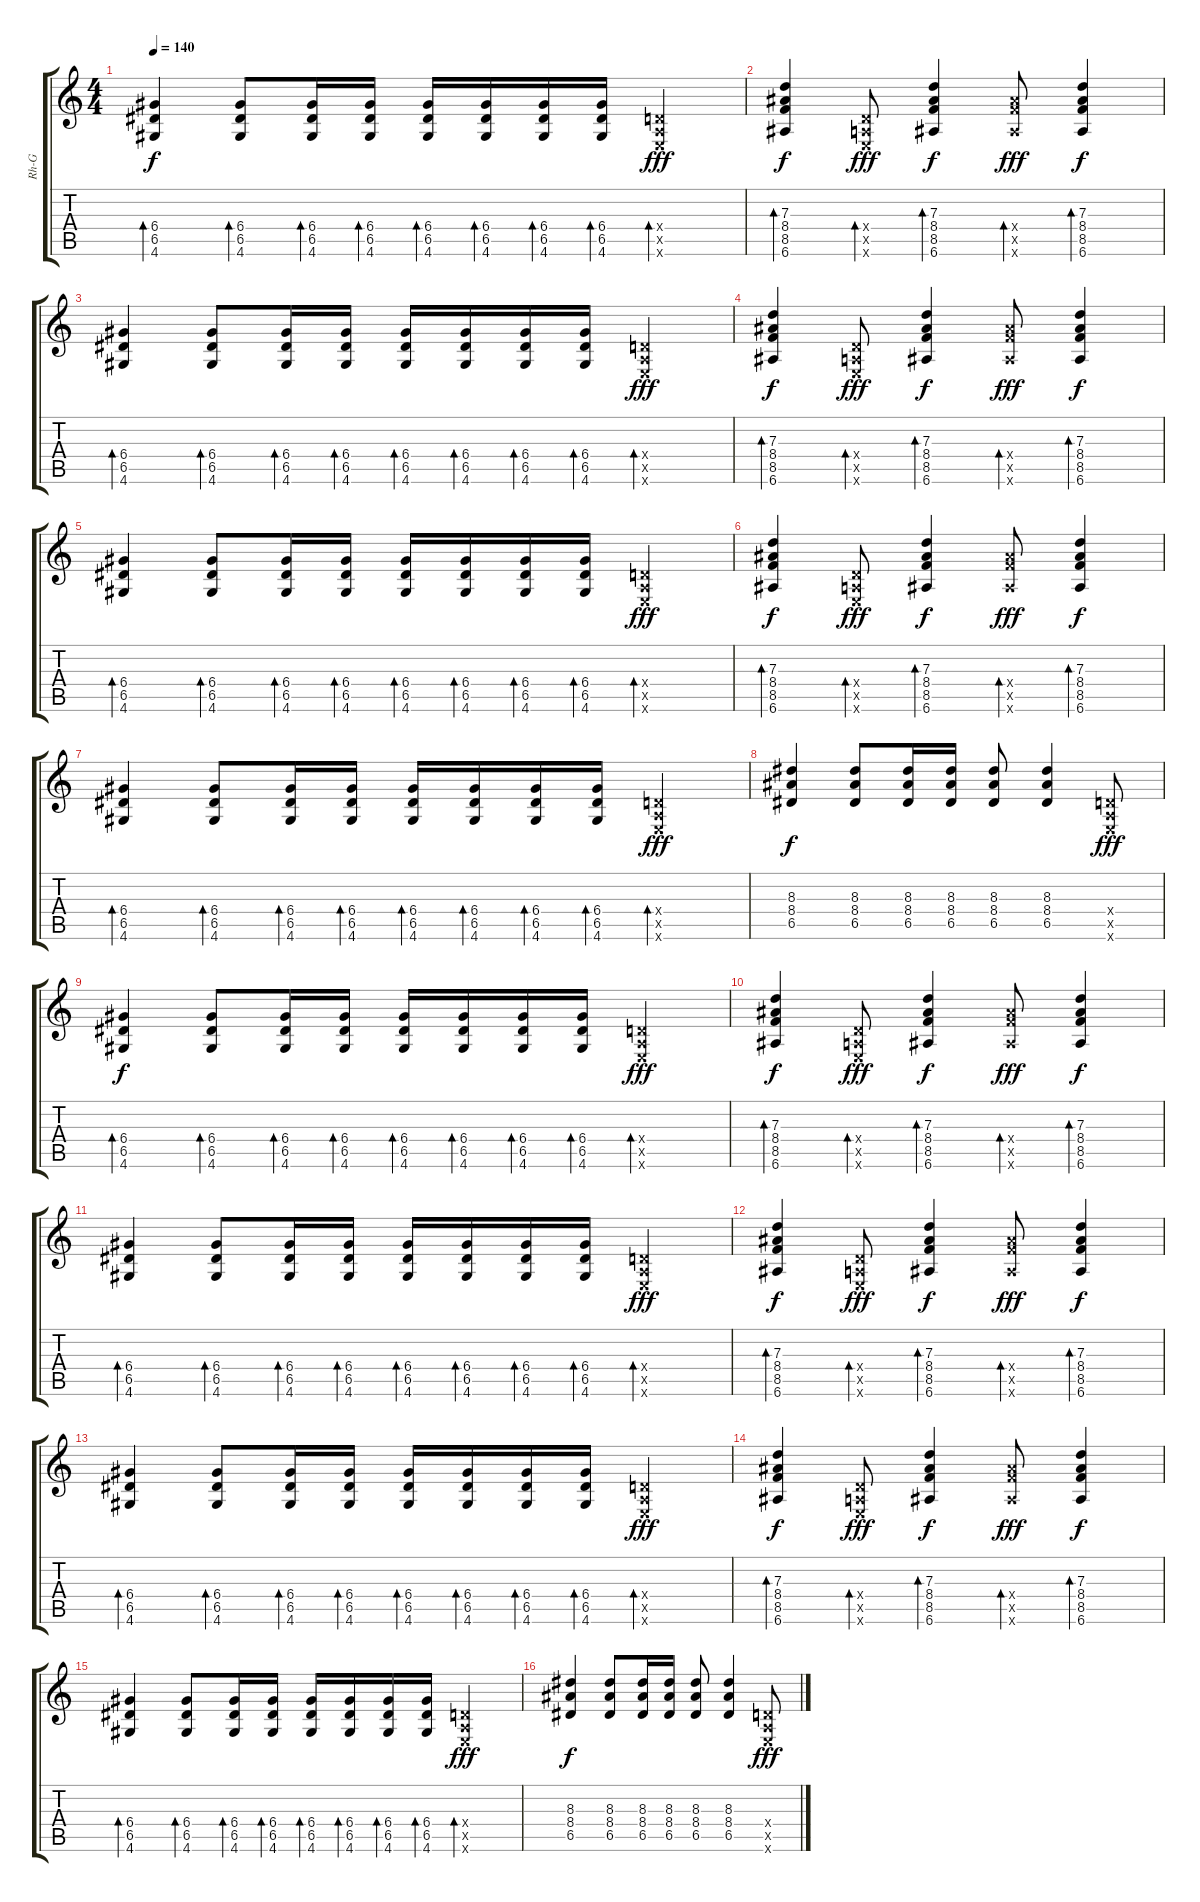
\track ("Rh-G" "Rh-G") {instrument distortionguitar}
\staff {score tabs}
\tuning (E4 B3 G3 D3 A2 E2) {hide}
\ts (4 4)
\tempo 140
\clef g2
\ks c
(6.4 6.5 4.6).4{bd 60 dy f volume 13 instrument distortionguitar} (6.4 6.5 4.6).8{bd 60} (6.4 6.5 4.6).16{bd 60} (6.4 6.5 4.6).16{bd 60} (6.4 6.5 4.6).16{bd 60} (6.4 6.5 4.6).16{bd 60} (6.4 6.5 4.6).16{bd 60} (6.4 6.5 4.6).16{bd 60} (0.4{x} 0.5{x} 0.6{x}).4{bd 60 dy fff} |
(7.3 8.4 8.5 6.6).4{bd 60 dy f} (0.4{x} 0.5{x} 0.6{x}).8{bd 60 dy fff} (7.3 8.4 8.5 6.6).4{bd 60 dy f} (8.4{x} 8.5{x} 6.6{x}).8{bd 60 dy fff} (7.3 8.4 8.5 6.6).4{bd 60 dy f} |
(6.4 6.5 4.6).4{bd 60} (6.4 6.5 4.6).8{bd 60} (6.4 6.5 4.6).16{bd 60} (6.4 6.5 4.6).16{bd 60} (6.4 6.5 4.6).16{bd 60} (6.4 6.5 4.6).16{bd 60} (6.4 6.5 4.6).16{bd 60} (6.4 6.5 4.6).16{bd 60} (0.4{x} 0.5{x} 0.6{x}).4{bd 60 dy fff} |
(7.3 8.4 8.5 6.6).4{bd 60 dy f} (0.4{x} 0.5{x} 0.6{x}).8{bd 60 dy fff} (7.3 8.4 8.5 6.6).4{bd 60 dy f} (8.4{x} 8.5{x} 6.6{x}).8{bd 60 dy fff} (7.3 8.4 8.5 6.6).4{bd 60 dy f} |
(6.4 6.5 4.6).4{bd 60} (6.4 6.5 4.6).8{bd 60} (6.4 6.5 4.6).16{bd 60} (6.4 6.5 4.6).16{bd 60} (6.4 6.5 4.6).16{bd 60} (6.4 6.5 4.6).16{bd 60} (6.4 6.5 4.6).16{bd 60} (6.4 6.5 4.6).16{bd 60} (0.4{x} 0.5{x} 0.6{x}).4{bd 60 dy fff} |
(7.3 8.4 8.5 6.6).4{bd 60 dy f} (0.4{x} 0.5{x} 0.6{x}).8{bd 60 dy fff} (7.3 8.4 8.5 6.6).4{bd 60 dy f} (8.4{x} 8.5{x} 6.6{x}).8{bd 60 dy fff} (7.3 8.4 8.5 6.6).4{bd 60 dy f} |
(6.4 6.5 4.6).4{bd 60} (6.4 6.5 4.6).8{bd 60} (6.4 6.5 4.6).16{bd 60} (6.4 6.5 4.6).16{bd 60} (6.4 6.5 4.6).16{bd 60} (6.4 6.5 4.6).16{bd 60} (6.4 6.5 4.6).16{bd 60} (6.4 6.5 4.6).16{bd 60} (0.4{x} 0.5{x} 0.6{x}).4{bd 60 dy fff} |
(8.3 8.4 6.5).4{dy f} (8.3 8.4 6.5).8 (8.3 8.4 6.5).16 (8.3 8.4 6.5).16 (8.3 8.4 6.5).8 (8.3 8.4 6.5).4 (0.4{x} 0.5{x} 0.6{x}).8{dy fff} |
(6.4 6.5 4.6).4{bd 60 dy f volume 13 instrument distortionguitar} (6.4 6.5 4.6).8{bd 60} (6.4 6.5 4.6).16{bd 60} (6.4 6.5 4.6).16{bd 60} (6.4 6.5 4.6).16{bd 60} (6.4 6.5 4.6).16{bd 60} (6.4 6.5 4.6).16{bd 60} (6.4 6.5 4.6).16{bd 60} (0.4{x} 0.5{x} 0.6{x}).4{bd 60 dy fff} |
(7.3 8.4 8.5 6.6).4{bd 60 dy f} (0.4{x} 0.5{x} 0.6{x}).8{bd 60 dy fff} (7.3 8.4 8.5 6.6).4{bd 60 dy f} (8.4{x} 8.5{x} 6.6{x}).8{bd 60 dy fff} (7.3 8.4 8.5 6.6).4{bd 60 dy f} |
(6.4 6.5 4.6).4{bd 60} (6.4 6.5 4.6).8{bd 60} (6.4 6.5 4.6).16{bd 60} (6.4 6.5 4.6).16{bd 60} (6.4 6.5 4.6).16{bd 60} (6.4 6.5 4.6).16{bd 60} (6.4 6.5 4.6).16{bd 60} (6.4 6.5 4.6).16{bd 60} (0.4{x} 0.5{x} 0.6{x}).4{bd 60 dy fff} |
(7.3 8.4 8.5 6.6).4{bd 60 dy f} (0.4{x} 0.5{x} 0.6{x}).8{bd 60 dy fff} (7.3 8.4 8.5 6.6).4{bd 60 dy f} (8.4{x} 8.5{x} 6.6{x}).8{bd 60 dy fff} (7.3 8.4 8.5 6.6).4{bd 60 dy f} |
(6.4 6.5 4.6).4{bd 60} (6.4 6.5 4.6).8{bd 60} (6.4 6.5 4.6).16{bd 60} (6.4 6.5 4.6).16{bd 60} (6.4 6.5 4.6).16{bd 60} (6.4 6.5 4.6).16{bd 60} (6.4 6.5 4.6).16{bd 60} (6.4 6.5 4.6).16{bd 60} (0.4{x} 0.5{x} 0.6{x}).4{bd 60 dy fff} |
(7.3 8.4 8.5 6.6).4{bd 60 dy f} (0.4{x} 0.5{x} 0.6{x}).8{bd 60 dy fff} (7.3 8.4 8.5 6.6).4{bd 60 dy f} (8.4{x} 8.5{x} 6.6{x}).8{bd 60 dy fff} (7.3 8.4 8.5 6.6).4{bd 60 dy f} |
(6.4 6.5 4.6).4{bd 60} (6.4 6.5 4.6).8{bd 60} (6.4 6.5 4.6).16{bd 60} (6.4 6.5 4.6).16{bd 60} (6.4 6.5 4.6).16{bd 60} (6.4 6.5 4.6).16{bd 60} (6.4 6.5 4.6).16{bd 60} (6.4 6.5 4.6).16{bd 60} (0.4{x} 0.5{x} 0.6{x}).4{bd 60 dy fff} |
(8.3 8.4 6.5).4{dy f} (8.3 8.4 6.5).8 (8.3 8.4 6.5).16 (8.3 8.4 6.5).16 (8.3 8.4 6.5).8 (8.3 8.4 6.5).4 (0.4{x} 0.5{x} 0.6{x}).8{dy fff}
